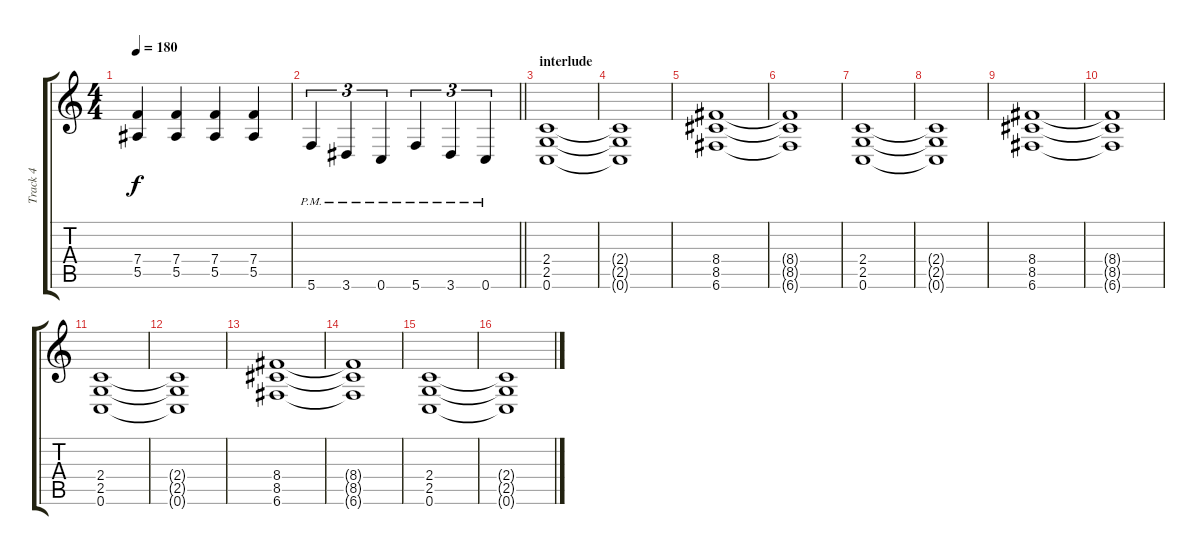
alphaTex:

\track ("Track 4" "Track 4") {instrument distortionguitar}
\staff {score tabs}
\tuning (C4 G3 Eb3 Bb2 F2 C2) {hide}
\ts (4 4)
\tempo 180
\clef g2
\ks c
(7.4{t} 5.5{t}).4{dy f} (7.4 5.5).4 (7.4 5.5).4 (7.4 5.5).4 |
\barLineRight lightlight
5.6{pm}.4{tu (3 2)} 3.6{pm}.4{tu (3 2)} 0.6{pm}.4{tu (3 2)} 5.6{pm}.4{tu (3 2)} 3.6{pm}.4{tu (3 2)} 0.6{pm}.4{tu (3 2)} |
\section ("" "interlude")
(2.4 2.5 0.6).1 |
(2.4{t} 2.5{t} 0.6{t}).1 |
(8.4 8.5 6.6).1 |
(8.4{t} 8.5{t} 6.6{t}).1 |
(2.4 2.5 0.6).1 |
(2.4{t} 2.5{t} 0.6{t}).1 |
(8.4 8.5 6.6).1 |
(8.4{t} 8.5{t} 6.6{t}).1 |
(2.4 2.5 0.6).1 |
(2.4{t} 2.5{t} 0.6{t}).1 |
(8.4 8.5 6.6).1 |
(8.4{t} 8.5{t} 6.6{t}).1 |
(2.4 2.5 0.6).1 |
(2.4{t} 2.5{t} 0.6{t}).1
